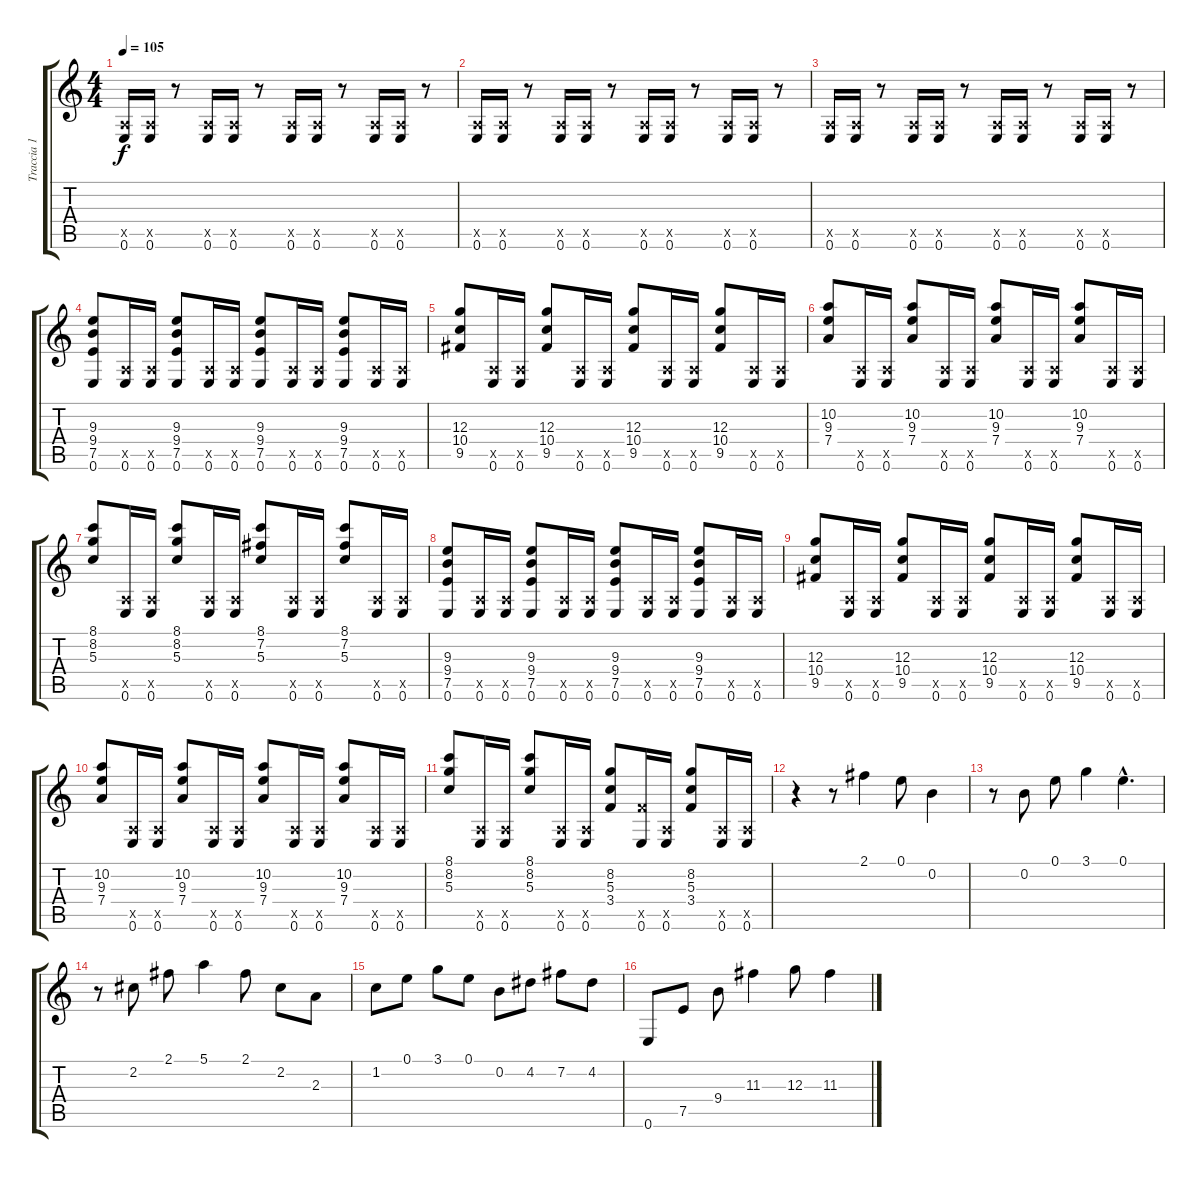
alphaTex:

\track ("Traccia 1" "Traccia 1") {instrument distortionguitar}
\staff {score tabs}
\tuning (E4 B3 G3 D3 A2 E2) {hide}
\ts (4 4)
\tempo 105
\clef g2
\ks c
(0.5{x} 0.6).16{dy f} (0.5{x} 0.6).16 r.8 (0.5{x} 0.6).16 (0.5{x} 0.6).16 r.8 (0.5{x} 0.6).16 (0.5{x} 0.6).16 r.8 (0.5{x} 0.6).16 (0.5{x} 0.6).16 r.8 |
(0.5{x} 0.6).16 (0.5{x} 0.6).16 r.8 (0.5{x} 0.6).16 (0.5{x} 0.6).16 r.8 (0.5{x} 0.6).16 (0.5{x} 0.6).16 r.8 (0.5{x} 0.6).16 (0.5{x} 0.6).16 r.8 |
(0.5{x} 0.6).16 (0.5{x} 0.6).16 r.8 (0.5{x} 0.6).16 (0.5{x} 0.6).16 r.8 (0.5{x} 0.6).16 (0.5{x} 0.6).16 r.8 (0.5{x} 0.6).16 (0.5{x} 0.6).16 r.8 |
(9.3 9.4 7.5 0.6).8 (0.5{x} 0.6).16 (0.5{x} 0.6).16 (9.3 9.4 7.5 0.6).8 (0.5{x} 0.6).16 (0.5{x} 0.6).16 (9.3 9.4 7.5 0.6).8 (0.5{x} 0.6).16 (0.5{x} 0.6).16 (9.3 9.4 7.5 0.6).8 (0.5{x} 0.6).16 (0.5{x} 0.6).16 |
(12.3 10.4 9.5).8 (0.5{x} 0.6).16 (0.5{x} 0.6).16 (12.3 10.4 9.5).8 (0.5{x} 0.6).16 (0.5{x} 0.6).16 (12.3 10.4 9.5).8 (0.5{x} 0.6).16 (0.5{x} 0.6).16 (12.3 10.4 9.5).8 (0.5{x} 0.6).16 (0.5{x} 0.6).16 |
(10.2 9.3 7.4).8 (0.5{x} 0.6).16 (0.5{x} 0.6).16 (10.2 9.3 7.4).8 (0.5{x} 0.6).16 (0.5{x} 0.6).16 (10.2 9.3 7.4).8 (0.5{x} 0.6).16 (0.5{x} 0.6).16 (10.2 9.3 7.4).8 (0.5{x} 0.6).16 (0.5{x} 0.6).16 |
(8.1 8.2 5.3).8 (0.5{x} 0.6).16 (0.5{x} 0.6).16 (8.1 8.2 5.3).8 (0.5{x} 0.6).16 (0.5{x} 0.6).16 (8.1 7.2 5.3).8 (0.5{x} 0.6).16 (0.5{x} 0.6).16 (8.1 7.2 5.3).8 (0.5{x} 0.6).16 (0.5{x} 0.6).16 |
(9.3 9.4 7.5 0.6).8{instrument distortionguitar} (0.5{x} 0.6).16 (0.5{x} 0.6).16 (9.3 9.4 7.5 0.6).8 (0.5{x} 0.6).16 (0.5{x} 0.6).16 (9.3 9.4 7.5 0.6).8 (0.5{x} 0.6).16 (0.5{x} 0.6).16 (9.3 9.4 7.5 0.6).8 (0.5{x} 0.6).16 (0.5{x} 0.6).16 |
(12.3 10.4 9.5).8 (0.5{x} 0.6).16 (0.5{x} 0.6).16 (12.3 10.4 9.5).8 (0.5{x} 0.6).16 (0.5{x} 0.6).16 (12.3 10.4 9.5).8 (0.5{x} 0.6).16 (0.5{x} 0.6).16 (12.3 10.4 9.5).8 (0.5{x} 0.6).16 (0.5{x} 0.6).16 |
(10.2 9.3 7.4).8 (0.5{x} 0.6).16 (0.5{x} 0.6).16 (10.2 9.3 7.4).8 (0.5{x} 0.6).16 (0.5{x} 0.6).16 (10.2 9.3 7.4).8 (0.5{x} 0.6).16 (0.5{x} 0.6).16 (10.2 9.3 7.4).8 (0.5{x} 0.6).16 (0.5{x} 0.6).16 |
(8.1 8.2 5.3).8 (0.5{x} 0.6).16 (0.5{x} 0.6).16 (8.1 8.2 5.3).8 (0.5{x} 0.6).16 (0.5{x} 0.6).16 (8.2 5.3 3.4).8 (8.5{x} 0.6).16 (0.5{x} 0.6).16 (8.2 5.3 3.4).8 (0.5{x} 0.6).16 (0.5{x} 0.6).16 |
r.4 r.8 2.1.4 0.1.8 0.2.4 |
r.8 0.2.8 0.1.8 3.1.4 0.1{hac}.4{d} |
r.8 2.2.8 2.1.8 5.1.4 2.1.8 2.2.8 2.3.8 |
1.2.8 0.1.8 3.1.8 0.1.8 0.2.8 4.2.8 7.2.8 4.2.8 |
0.6.8 7.5.8 9.4.8 11.3.4 12.3.8 11.3.4
